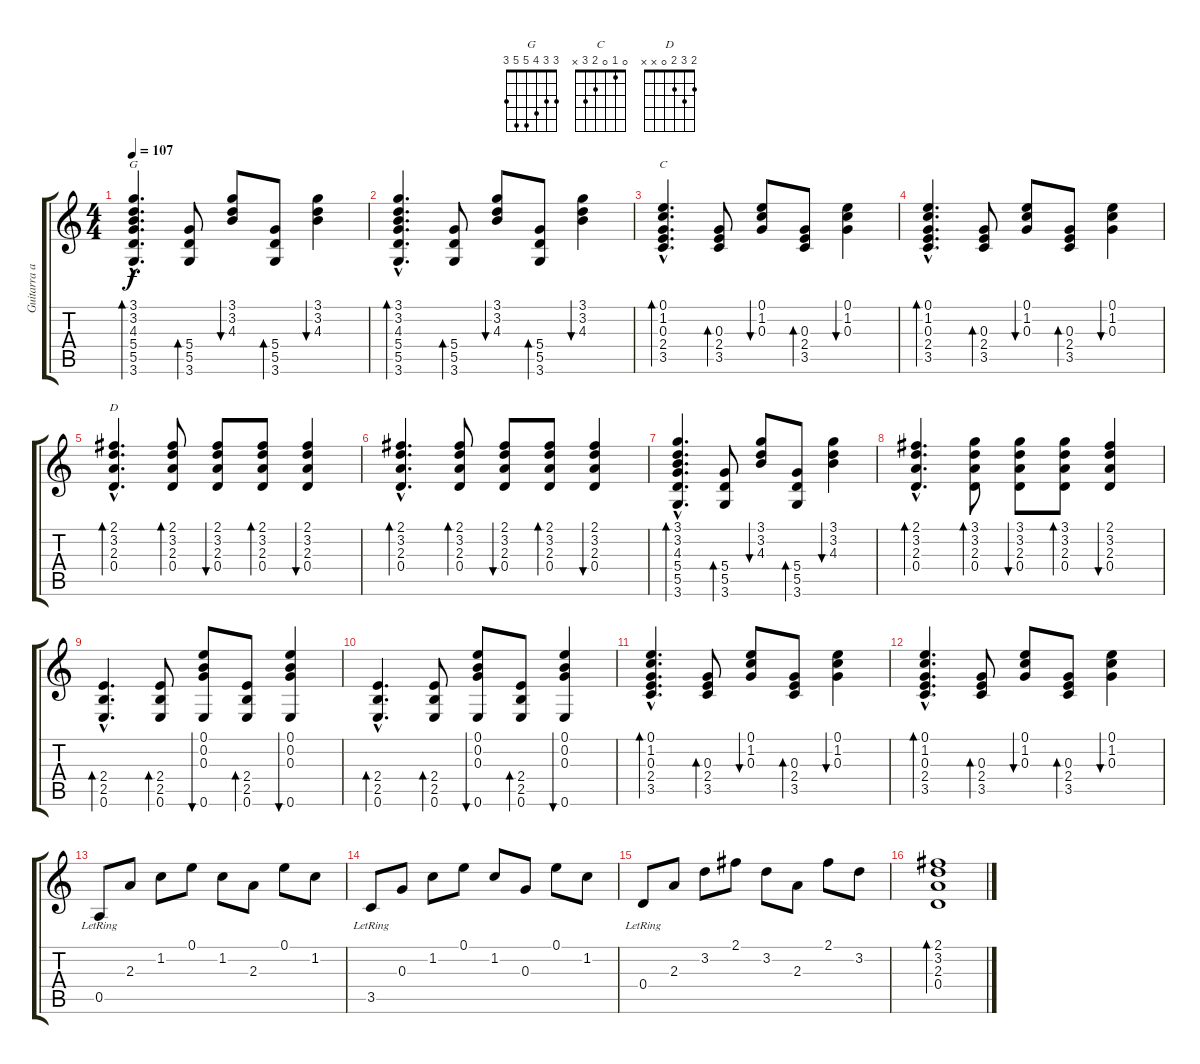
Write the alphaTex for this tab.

\track ("Guitarra acustica" "Guitarra a") {instrument acousticguitarsteel}
\staff {score tabs}
\tuning (E4 B3 G3 D3 A2 E2) {hide}
\chord ("G" 3 3 4 5 5 3)
\chord ("C" 0 1 0 2 3 x)
\chord ("D" 2 3 2 0 x x)
\ts (4 4)
\tempo 107
\clef g2
\ks c
(3.1{hac} 3.2{hac} 4.3{hac} 5.4{hac} 5.5{hac} 3.6{hac}).4{d bd 60 ch "G" dy f} (5.4 5.5 3.6).8{bd 60} (3.1 3.2 4.3).8{bu 60} (5.4 5.5 3.6).8{bd 60} (3.1 3.2 4.3).4{bu 60} |
(3.1{hac} 3.2{hac} 4.3{hac} 5.4{hac} 5.5{hac} 3.6{hac}).4{d bd 60} (5.4 5.5 3.6).8{bd 60} (3.1 3.2 4.3).8{bu 60} (5.4 5.5 3.6).8{bd 60} (3.1 3.2 4.3).4{bu 60} |
(0.1{hac} 1.2{hac} 0.3{hac} 2.4{hac} 3.5{hac}).4{d bd 60 ch "C"} (0.3 2.4 3.5).8{bd 60} (0.1 1.2 0.3).8{bu 60} (0.3 2.4 3.5).8{bd 60} (0.1 1.2 0.3).4{bu 60} |
(0.1{hac} 1.2{hac} 0.3{hac} 2.4{hac} 3.5{hac}).4{d bd 60} (0.3 2.4 3.5).8{bd 60} (0.1 1.2 0.3).8{bu 60} (0.3 2.4 3.5).8{bd 60} (0.1 1.2 0.3).4{bu 60} |
(2.1{hac} 3.2{hac} 2.3{hac} 0.4{hac}).4{d bd 60 ch "D"} (2.1 3.2 2.3 0.4).8{bd 60} (2.1 3.2 2.3 0.4).8{bu 60} (2.1 3.2 2.3 0.4).8{bd 60} (2.1 3.2 2.3 0.4).4{bu 60} |
(2.1{hac} 3.2{hac} 2.3{hac} 0.4{hac}).4{d bd 60} (2.1 3.2 2.3 0.4).8{bd 60} (2.1 3.2 2.3 0.4).8{bu 60} (2.1 3.2 2.3 0.4).8{bd 60} (2.1 3.2 2.3 0.4).4{bu 60} |
(3.1{hac} 3.2{hac} 4.3{hac} 5.4{hac} 5.5{hac} 3.6{hac}).4{d bd 60} (5.4 5.5 3.6).8{bd 60} (3.1 3.2 4.3).8{bu 60} (5.4 5.5 3.6).8{bd 60} (3.1 3.2 4.3).4{bu 60} |
(2.1{hac} 3.2{hac} 2.3{hac} 0.4{hac}).4{d bd 60} (3.1 3.2 2.3 0.4).8{bd 60} (3.1 3.2 2.3 0.4).8{bu 60} (3.1 3.2 2.3 0.4).8{bd 60} (2.1 3.2 2.3 0.4).4{bu 60} |
(2.4{hac} 2.5{hac} 0.6{hac}).4{d bd 60} (2.4 2.5 0.6).8{bd 60} (0.1 0.2 0.3 0.6).8{bu 60} (2.4 2.5 0.6).8{bd 60} (0.1 0.2 0.3 0.6).4{bu 60} |
(2.4{hac} 2.5{hac} 0.6{hac}).4{d bd 60} (2.4 2.5 0.6).8{bd 60} (0.1 0.2 0.3 0.6).8{bu 60} (2.4 2.5 0.6).8{bd 60} (0.1 0.2 0.3 0.6).4{bu 60} |
(0.1{hac} 1.2{hac} 0.3{hac} 2.4{hac} 3.5{hac}).4{d bd 60} (0.3 2.4 3.5).8{bd 60} (0.1 1.2 0.3).8{bu 60} (0.3 2.4 3.5).8{bd 60} (0.1 1.2 0.3).4{bu 60} |
(0.1{hac} 1.2{hac} 0.3{hac} 2.4{hac} 3.5{hac}).4{d bd 60} (0.3 2.4 3.5).8{bd 60} (0.1 1.2 0.3).8{bu 60} (0.3 2.4 3.5).8{bd 60} (0.1 1.2 0.3).4{bu 60} |
0.5{lr}.8 2.3.8 1.2.8 0.1.8 1.2.8 2.3.8 0.1.8 1.2.8 |
3.5{lr}.8 0.3.8 1.2.8 0.1.8 1.2.8 0.3.8 0.1.8 1.2.8 |
0.4{lr}.8 2.3.8 3.2.8 2.1.8 3.2.8 2.3.8 2.1.8 3.2.8 |
(2.1 3.2 2.3 0.4).1{bd 60}
